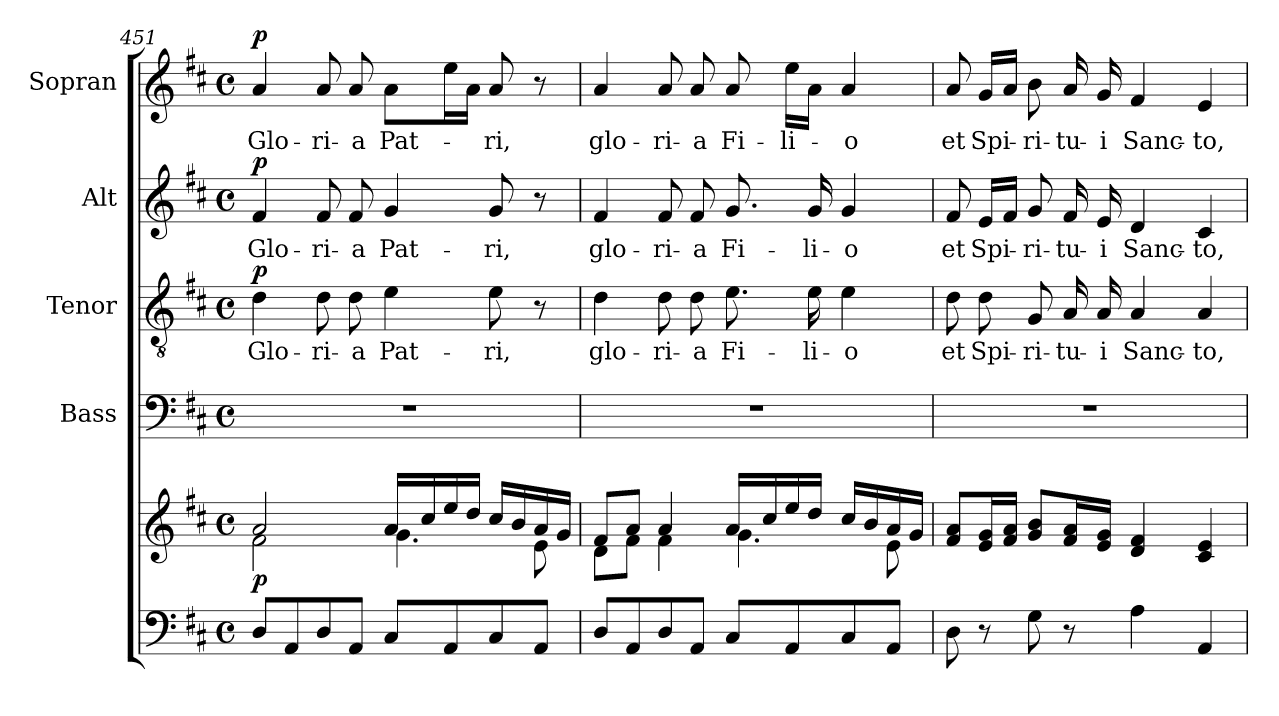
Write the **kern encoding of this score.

**kern	**kern	**dynam	**kern	**kern	**text	**dynam	**kern	**text	**dynam	**kern	**text	**dynam
*part5	*part5	*part5	*part4	*part3	*part3	*part3	*part2	*part2	*part2	*part1	*part1	*part1
*staff6	*staff5	*staff5/6	*staff4	*staff3	*staff3	*staff3	*staff2	*staff2	*staff2	*staff1	*staff1	*staff1
*	*	*	*I"Bass	*I"Tenor	*	*	*I"Alt	*	*	*I"Sopran	*	*
*	*	*	*I'B.	*I'T.	*	*	*I'A.	*	*	*I'S.	*	*
*clefF4	*clefG2	*	*clefF4	*clefGv2	*	*	*clefG2	*	*	*clefG2	*	*
*k[f#c#]	*k[f#c#]	*	*k[f#c#]	*k[f#c#]	*	*	*k[f#c#]	*	*	*k[f#c#]	*	*
*D:	*D:	*	*D:	*D:	*	*	*D:	*	*	*D:	*	*
*M4/4	*M4/4	*	*M4/4	*M4/4	*	*	*M4/4	*	*	*M4/4	*	*
*met(c)	*met(c)	*	*met(c)	*met(c)	*	*	*met(c)	*	*	*met(c)	*	*
=451	=451	=451	=451	=451	=451	=451	=451	=451	=451	=451	=451	=451
*	*^	*	*	*	*	*	*	*	*	*	*	*
!	!	!	!LO:DY:b	!	!	!LO:LY:b	!LO:DY:a	!	!LO:LY:b	!LO:DY:a	!	!LO:LY:b	!LO:DY:a
8D/L	2a/	2f#\	p	1r	4d\	Glo-	p	4f#/	Glo-	p	4a/	Glo-	p
8AA/	.	.	.	.	.	.	.	.	.	.	.	.	.
!	!	!	!	!	!	!LO:LY:b	!	!	!LO:LY:b	!	!	!LO:LY:b	!
8D/	.	.	.	.	8d\	-ri-	.	8f#/	-ri-	.	8a/	-ri-	.
!	!	!	!	!	!	!LO:LY:b	!	!	!LO:LY:b	!	!	!LO:LY:b	!
8AA/J	.	.	.	.	8d\	-a	.	8f#/	-a	.	8a/	-a	.
!	!	!	!	!	!	!LO:LY:b	!	!	!LO:LY:b	!	!	!LO:LY:b	!
8C#/L	16a/LL	4.g\	.	.	4e\	Pat-	.	4g/	Pat-	.	8a\L	Pat-	.
.	16cc#/	.	.	.	.	.	.	.	.	.	.	.	.
8AA/	16ee/	.	.	.	.	.	.	.	.	.	16ee\L	.	.
.	16dd/JJ	.	.	.	.	.	.	.	.	.	16a\JJ	.	.
!	!	!	!	!	!	!LO:LY:b	!	!	!LO:LY:b	!	!	!LO:LY:b	!
8C#/	16cc#/LL	.	.	.	8e\	-ri,	.	8g/	-ri,	.	8a/	-ri,	.
.	16b/	.	.	.	.	.	.	.	.	.	.	.	.
8AA/J	16a/	8e\	.	.	8r	.	.	8r	.	.	8r	.	.
.	16g/JJ	.	.	.	.	.	.	.	.	.	.	.	.
!!LO:LB:g=z
=452	=452	=452	=452	=452	=452	=452	=452	=452	=452	=452	=452	=452	=452
!	!	!	!	!	!	!LO:LY:b	!	!	!LO:LY:b	!	!	!LO:LY:b	!
8D/L	8f#/L	8d\L	.	1r	4d\	glo-	.	4f#/	glo-	.	4a/	glo-	.
8AA/	8a/J	8f#\J	.	.	.	.	.	.	.	.	.	.	.
!	!	!	!	!	!	!LO:LY:b	!	!	!LO:LY:b	!	!	!LO:LY:b	!
8D/	4a/	4f#\	.	.	8d\	-ri-	.	8f#/	-ri-	.	8a/	-ri-	.
!	!	!	!	!	!	!LO:LY:b	!	!	!LO:LY:b	!	!	!LO:LY:b	!
8AA/J	.	.	.	.	8d\	-a	.	8f#/	-a	.	8a/	-a	.
!	!	!	!	!	!	!LO:LY:b	!	!	!LO:LY:b	!	!	!LO:LY:b	!
8C#/L	16a/LL	4.g\	.	.	8.e\	Fi-	.	8.g/	Fi-	.	8a/	Fi-	.
.	16cc#/	.	.	.	.	.	.	.	.	.	.	.	.
!	!	!	!	!	!	!	!	!	!	!	!	!LO:LY:b	!
8AA/	16ee/	.	.	.	.	.	.	.	.	.	16ee\LL	-li-	.
!	!	!	!	!	!	!LO:LY:b	!	!	!LO:LY:b	!	!	!	!
.	16dd/JJ	.	.	.	16e\	-li-	.	16g/	-li-	.	16a\JJ	.	.
!	!	!	!	!	!	!LO:LY:b	!	!	!LO:LY:b	!	!	!LO:LY:b	!
8C#/	16cc#/LL	.	.	.	4e\	-o	.	4g/	-o	.	4a/	-o	.
.	16b/	.	.	.	.	.	.	.	.	.	.	.	.
8AA/J	16a/	8e\	.	.	.	.	.	.	.	.	.	.	.
.	16g/JJ	.	.	.	.	.	.	.	.	.	.	.	.
*	*v	*v	*	*	*	*	*	*	*	*	*	*	*
=453	=453	=453	=453	=453	=453	=453	=453	=453	=453	=453	=453	=453
!	!	!	!	!	!LO:LY:b	!	!	!LO:LY:b	!	!	!LO:LY:b	!
8D\	8f#/ 8a/L	.	1r	8d\	et	.	8f#/	et	.	8a/	et	.
!	!	!	!	!	!LO:LY:b	!	!	!LO:LY:b	!	!	!LO:LY:b	!
8r	16e/ 16g/L	.	.	8d\	Spi-	.	16e/LL	Spi-	.	16g/LL	Spi-	.
.	16f#/ 16a/JJ	.	.	.	.	.	16f#/JJ	.	.	16a/JJ	.	.
!	!	!	!	!	!LO:LY:b	!	!	!LO:LY:b	!	!	!LO:LY:b	!
8G\	8g/ 8b/L	.	.	8G/	-ri-	.	8g/	-ri-	.	8b\	-ri-	.
!	!	!	!	!	!LO:LY:b	!	!	!LO:LY:b	!	!	!LO:LY:b	!
8r	16f#/ 16a/L	.	.	16A/	-tu-	.	16f#/	-tu-	.	16a/	-tu-	.
!	!	!	!	!	!LO:LY:b	!	!	!LO:LY:b	!	!	!LO:LY:b	!
.	16e/ 16g/JJ	.	.	16A/	-i	.	16e/	-i	.	16g/	-i	.
!	!	!	!	!	!LO:LY:b	!	!	!LO:LY:b	!	!	!LO:LY:b	!
4A\	4d/ 4f#/	.	.	4A/	Sanc-	.	4d/	Sanc-	.	4f#/	Sanc-	.
!	!	!	!	!	!LO:LY:b	!	!	!LO:LY:b	!	!	!LO:LY:b	!
4AA/	4c#/ 4e/	.	.	4A/	-to,	.	4c#/	-to,	.	4e/	-to,	.
=	=	=	=	=	=	=	=	=	=	=	=	=
*-	*-	*-	*-	*-	*-	*-	*-	*-	*-	*-	*-	*-
